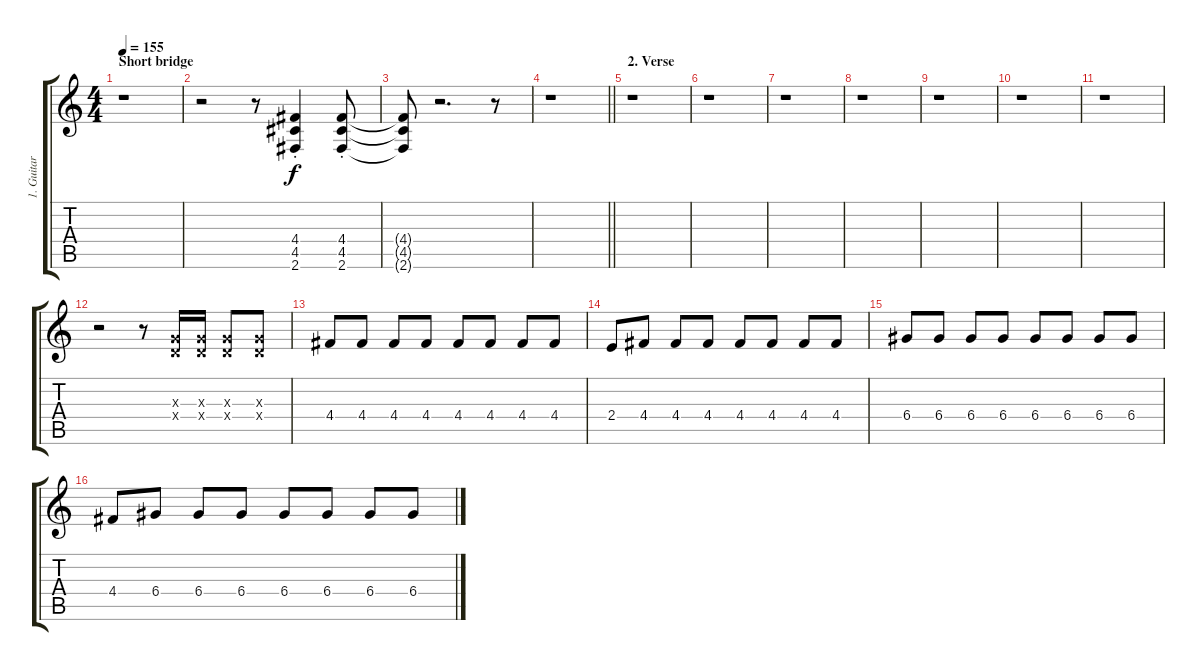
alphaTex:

\track ("1. Guitar " "1. Guitar ") {instrument overdrivenguitar}
\staff {score tabs}
\tuning (E4 B3 G3 D3 A2 E2) {hide}
\ts (4 4)
\section ("" "Short bridge")
\tempo 155
\clef g2
\ks c
r.1{dy f} |
r.2 r.8 (4.4{st} 4.5{st} 2.6{st}).4 (4.4{st} 4.5{st} 2.6{st}).8 |
(4.4{t} 4.5{t} 2.6{t}).8 r.2{d} r.8 |
\barLineRight lightlight
r.1 |
\section ("" "2. Verse")
r.1 |
r.1 |
r.1 |
r.1 |
r.1 |
r.1 |
r.1 |
r.2 r.8 (0.3{x} 0.4{x}).16 (0.3{x} 0.4{x}).16 (0.3{x} 0.4{x}).8 (0.3{x} 0.4{x}).8 |
4.4.8 4.4.8 4.4.8 4.4.8 4.4.8 4.4.8 4.4.8 4.4.8 |
2.4.8 4.4.8 4.4.8 4.4.8 4.4.8 4.4.8 4.4.8 4.4.8 |
6.4.8 6.4.8 6.4.8 6.4.8 6.4.8 6.4.8 6.4.8 6.4.8 |
4.4.8 6.4.8 6.4.8 6.4.8 6.4.8 6.4.8 6.4.8 6.4.8
